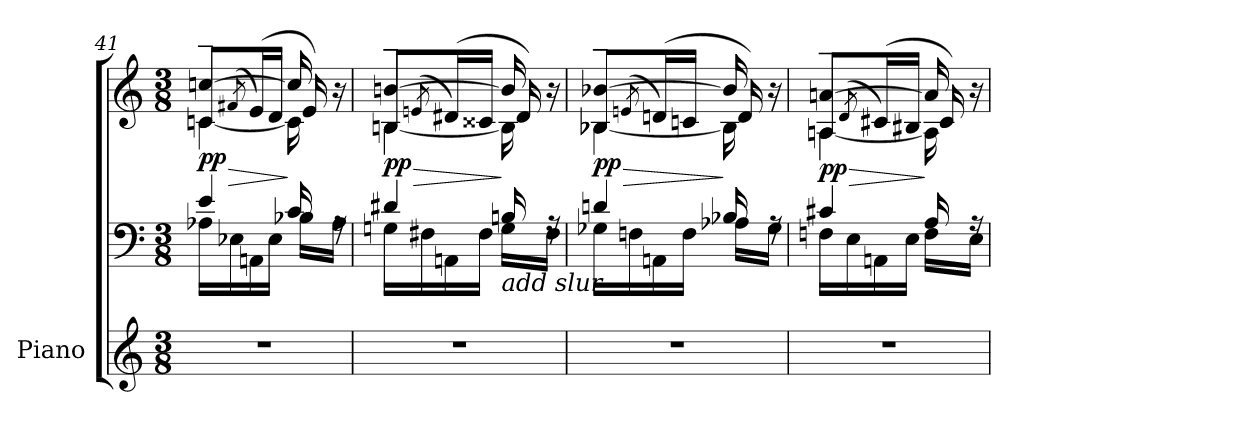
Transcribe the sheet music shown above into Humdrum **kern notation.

**kern	**kern	**kern	**dynam
*part1	*part1	*part1	*part1
*staff3	*staff2	*staff1	*staff1/2/3
*I"Piano	*	*	*
*I'Pno.	*	*	*
!!LO:LB:g=z
*clefG2	*clefF4	*clefG2	*
*k[]	*k[]	*k[]	*
*M3/8	*M3/8	*M3/8	*
=41	=41	=41	=41
*	*^	*	*
!	!	!	!LO:TX:a:i:t=dolente	!
!	!	!	!	!LO:HP:b
*	*	*	*^	*
*	*	*	*	*^	*
!	!	!	!	!	!	!LO:DY:n=1:b
4.r	4e/	16A-X\LL	[4ccn~/	[4cn\	8c/L	> pp
.	.	16E-X\	.	.	.	.
.	.	.	.	.	(<8qf#X/	.
.	.	16AAn\	.	.	(<16e/L)	.
.	.	16E-\JJ	.	.	16d/JJ	.
.	16c/	16B-X\LL	16cc/]	16c\]	16e/)	]
.	16rA	16A-\JJ	16r	16ryy	16ryy	.
=42	=42	=42	=42	=42	=42	=42
!	!	!	!	!	!	!LO:HP:b
!	!	!	!	!	!	!LO:DY:n=1:b
4.r	4d#X/	16Gn\LL	[4bn~/	[4Bn\	8B/L	> pp
.	.	16F#X\	.	.	.	.
.	.	.	.	.	(<8qen/	.
.	.	16AAn\	.	.	(<16d#X/L)	.
.	.	16F#\JJ	.	.	16c##X/JJ	.
!	!LO:TX:b:i:t=add slur	!	!	!	!	!
.	16Bn/	16G\LL	16b/]	16B\]	16d#/)	]
.	16rA	16F#\JJ	16r	16ryy	16ryy	.
=43	=43	=43	=43	=43	=43	=43
!	!	!	!	!	!	!LO:HP:b
!	!	!	!	!	!	!LO:DY:n=1:b
4.r	4dn/	16G-X\LL	[4b-X~/	[4B-X\	8B-/L	> pp
.	.	16Fn\	.	.	.	.
.	.	.	.	.	(<8qen/	.
.	.	16AAn\	.	.	(<16dn/L)	.
.	.	16F\JJ	.	.	16cn/JJ	.
.	16B-X/	16A-X\LL	16b-/]	16B-\]	16d/)	]
.	16rA	16G-\JJ	16r	16ryy	16ryy	.
=44	=44	=44	=44	=44	=44	=44
!	!	!	!	!	!	!LO:HP:b
!	!	!	!	!	!	!LO:DY:n=1:b
4.r	4c#X/	16Fn\LL	[4an~/	[4An\	8A/L	> pp
.	.	16E\	.	.	.	.
.	.	.	.	.	(<8qd/	.
.	.	16AAn\	.	.	(<16c#X/L)	.
.	.	16E\JJ	.	.	16B#X/JJ	.
.	16A/	16F\LL	16a/]	16A\]	16c#/)	]
.	16rA	16E\JJ	16r	16ryy	16ryy	.
*	*v	*v	*	*	*	*
*	*	*v	*v	*v	*
=	=	=	=
*-	*-	*-	*-
